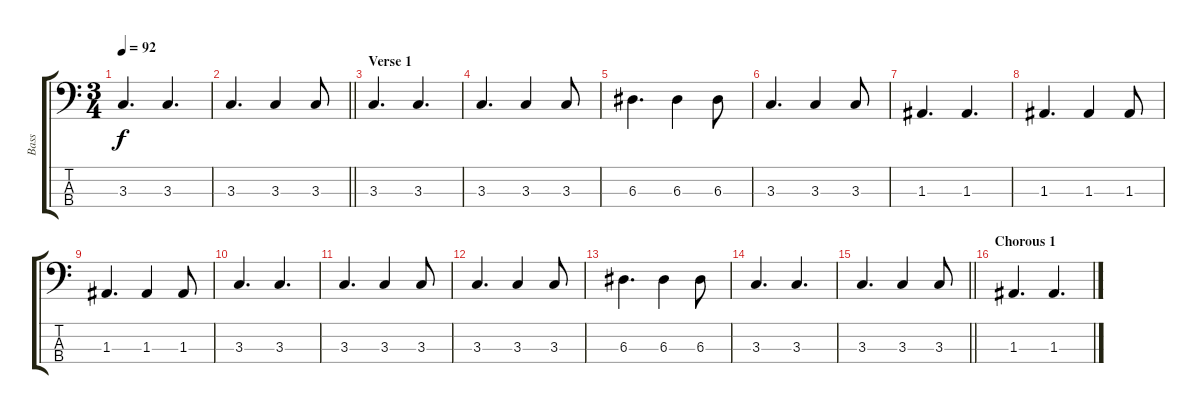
\track ("Bass" "Bass") {instrument electricbassfinger}
\staff {score tabs}
\tuning (G2 D2 A1 E1) {hide}
\ts (3 4)
\tempo 92
\clef f4
\ks c
3.3.4{d dy f} 3.3.4{d} |
\barLineRight lightlight
3.3.4{d} 3.3.4 3.3.8 |
\section ("" "Verse 1")
3.3.4{d} 3.3.4{d} |
3.3.4{d} 3.3.4 3.3.8 |
6.3.4{d} 6.3.4 6.3.8 |
3.3.4{d} 3.3.4 3.3.8 |
1.3.4{d} 1.3.4{d} |
1.3.4{d} 1.3.4 1.3.8 |
1.3.4{d} 1.3.4 1.3.8 |
3.3.4{d} 3.3.4{d} |
3.3.4{d} 3.3.4 3.3.8 |
3.3.4{d} 3.3.4 3.3.8 |
6.3.4{d} 6.3.4 6.3.8 |
3.3.4{d} 3.3.4{d} |
\barLineRight lightlight
3.3.4{d} 3.3.4 3.3.8 |
\section ("" "Chorous 1")
1.3.4{d} 1.3.4{d}
